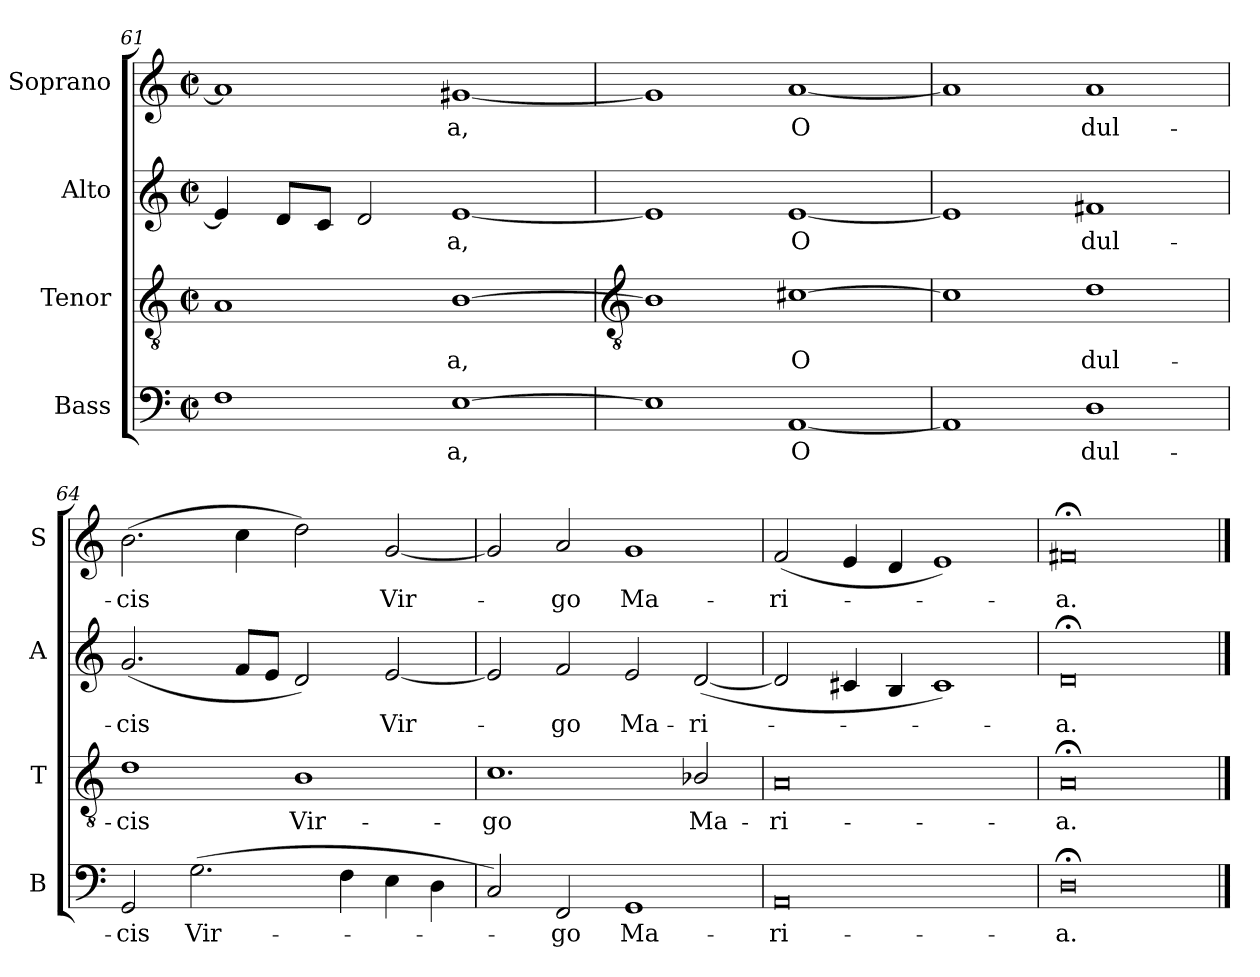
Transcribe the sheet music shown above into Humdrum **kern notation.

**kern	**text	**kern	**text	**kern	**text	**kern	**text
*part4	*part4	*part3	*part3	*part2	*part2	*part1	*part1
*staff4	*staff4	*staff3	*staff3	*staff2	*staff2	*staff1	*staff1
*I"Bass	*	*I"Tenor	*	*I"Alto	*	*I"Soprano	*
*I'B	*	*I'T	*	*I'A	*	*I'S	*
*clefF4	*	*clefGv2	*	*clefG2	*	*clefG2	*
*k[]	*	*k[]	*	*k[]	*	*k[]	*
*C:	*	*C:	*	*C:	*	*C:	*
*M4/2	*	*M4/2	*	*M4/2	*	*M4/2	*
*met(c|)	*	*met(c|)	*	*met(c|)	*	*met(c|)	*
=61	=61	=61	=61	=61	=61	=61	=61
1F	.	1A	.	4e]	.	1a]	.
.	.	.	.	8dL	.	.	.
.	.	.	.	8cJ	.	.	.
.	.	.	.	2d	.	.	.
!	!LO:LY:b	!	!LO:LY:b	!	!LO:LY:b	!	!LO:LY:b
[1E	a,	[1B	a,	[1e	a,	[1g#X	a,
!!LO:LB:g=z
=62	=62	=62	=62	=62	=62	=62	=62
*	*	*clefGv2	*	*	*	*	*
1E]	.	1B]	.	1e]	.	1g#]	.
!	!LO:LY:b	!	!LO:LY:b	!	!LO:LY:b	!	!LO:LY:b
[1AA	O	[1c#X	O	[1e	O	[1a	O
=63	=63	=63	=63	=63	=63	=63	=63
1AA]	.	1c#]	.	1e]	.	1a]	.
!	!LO:LY:b	!	!LO:LY:b	!	!LO:LY:b	!	!LO:LY:b
1D	dul-	1d	dul-	1f#X	dul-	1a	dul-
=64	=64	=64	=64	=64	=64	=64	=64
!	!LO:LY:b	!	!LO:LY:b	!	!LO:LY:b	!	!LO:LY:b
2GG	-cis	1d	-cis	(<2.g	-cis	(>2.b	-cis
!	!LO:LY:b	!	!	!	!	!	!
(>2.G	Vir-	.	.	.	.	.	.
.	.	.	.	8fL	.	4cc	.
.	.	.	.	8eJ	.	.	.
!	!	!	!LO:LY:b	!	!	!	!
.	.	1B	Vir-	2d)	.	2dd)	.
4F	.	.	.	.	.	.	.
!	!	!	!	!	!LO:LY:b	!	!LO:LY:b
4E	.	.	.	[2e	Vir-	[2g	Vir-
4D	.	.	.	.	.	.	.
=65	=65	=65	=65	=65	=65	=65	=65
!	!	!	!LO:LY:b	!	!	!	!
2C)	.	1.c	-go	2e]	.	2g]	.
!	!LO:LY:b	!	!	!	!LO:LY:b	!	!LO:LY:b
2FF	go	.	.	2f	go	2a	go
!	!LO:LY:b	!	!	!	!LO:LY:b	!	!LO:LY:b
1GG	Ma-	.	.	2e	Ma-	1g	Ma-
!	!	!	!LO:LY:b	!	!LO:LY:b	!	!
.	.	2B-X/	Ma-	(<[2d	-ri-	.	.
=66	=66	=66	=66	=66	=66	=66	=66
!	!LO:LY:b	!	!LO:LY:b	!	!	!	!LO:LY:b
0AA	-ri-	0A	-ri-	2d]	.	(<2f	-ri-
.	.	.	.	4c#X	.	4e	.
.	.	.	.	4B	.	4d	.
.	.	.	.	1c#)	.	1e)	.
=67	=67	=67	=67	=67	=67	=67	=67
!	!LO:LY:b	!	!LO:LY:b	!	!LO:LY:b	!	!LO:LY:b
0D;<	-a.	0A;<	-a.	0d;<	a.	0f#X;<	a.
==	==	==	==	==	==	==	==
*-	*-	*-	*-	*-	*-	*-	*-
